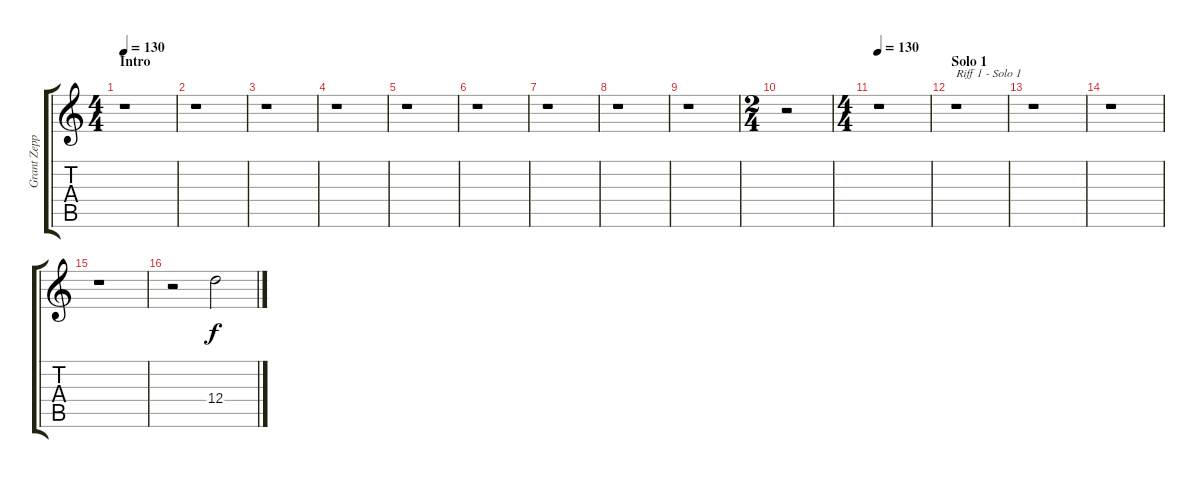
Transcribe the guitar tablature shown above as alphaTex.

\track ("Grant Zeppelin - Electric" "Grant Zepp") {instrument overdrivenguitar}
\staff {score tabs}
\tuning (E4 B3 G3 D3 A2 E2) {hide}
\ts (4 4)
\section ("" "Intro")
\tempo 130
\tempo 100
\tempo 130
\clef g2
\ks c
r.1{dy f instrument overdrivenguitar} |
r.1 |
r.1 |
r.1 |
r.1 |
r.1 |
r.1 |
r.1 |
r.1 |
\ts (2 4)
r.2 |
\ts (4 4)
\tempo 130
r.1 |
\section ("" "Solo 1")
r.1{txt "Riff 1 - Solo 1"} |
r.1 |
r.1 |
r.1 |
r.2 12.4{ss}.2
